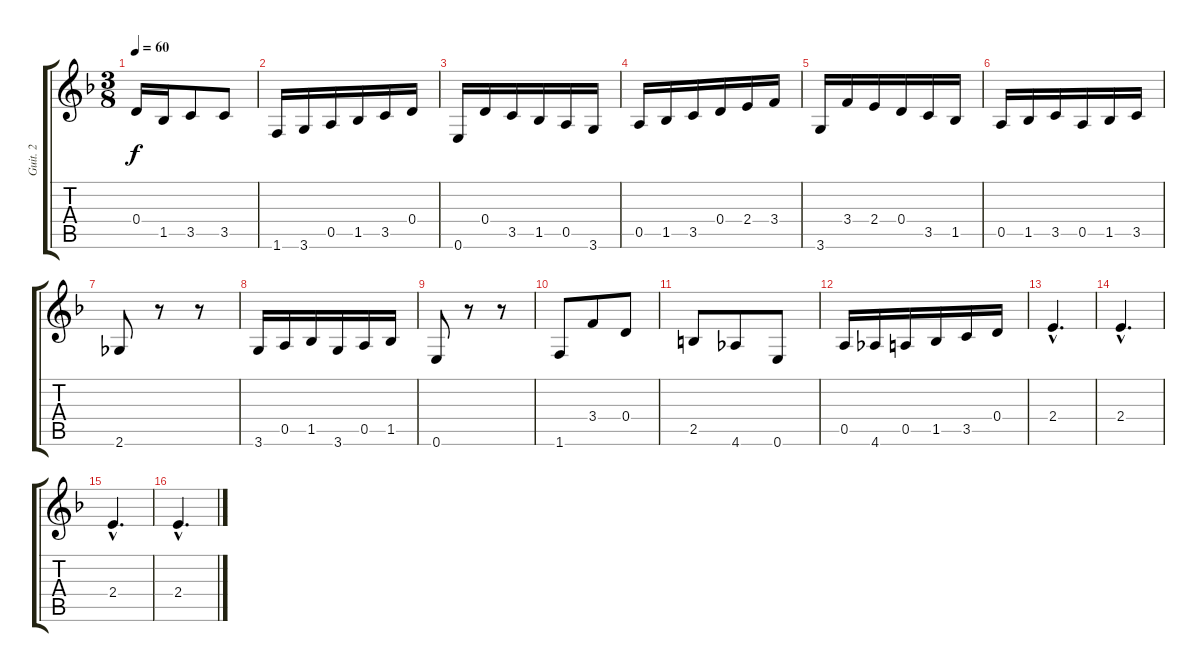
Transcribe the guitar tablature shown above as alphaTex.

\track ("Guit. 2" "Guit. 2") {instrument acousticguitarnylon}
\staff {score tabs}
\tuning (E4 B3 G3 D3 A2 E2) {hide}
\ts (3 8)
\tempo 60
\clef g2
\ks f
0.4.16{dy f} 1.5.16 3.5.8 3.5.8 |
1.6.16 3.6.16 0.5.16 1.5.16 3.5.16 0.4.16 |
0.6.16 0.4.16 3.5.16 1.5.16 0.5.16 3.6.16 |
0.5.16 1.5.16 3.5.16 0.4.16 2.4.16 3.4.16 |
3.6.16 3.4.16 2.4.16 0.4.16 3.5.16 1.5.16 |
0.5.16 1.5.16 3.5.16 0.5.16 1.5.16 3.5.16 |
2.6.8 r.8 r.8 |
3.6.16 0.5.16 1.5.16 3.6.16 0.5.16 1.5.16 |
0.6.8 r.8 r.8 |
1.6.8 3.4.8 0.4.8 |
2.5.8 4.6.8 0.6.8 |
0.5.16 4.6.16 0.5.16 1.5.16 3.5.16 0.4.16 |
2.4{hac}.4{d} |
2.4{hac}.4{d} |
2.4{hac}.4{d} |
2.4{hac}.4{d}
